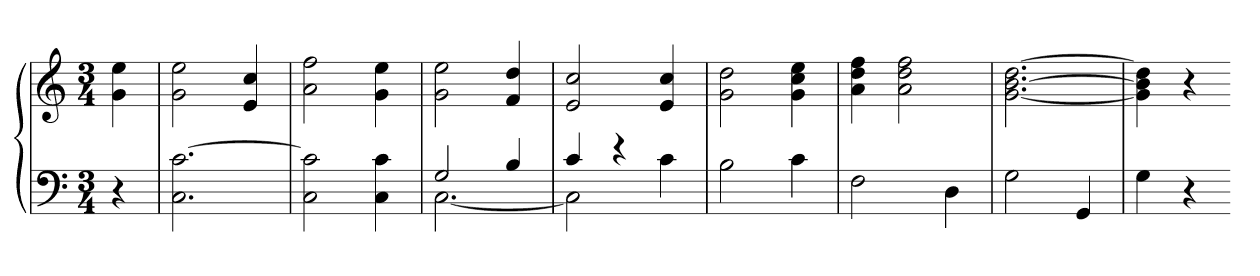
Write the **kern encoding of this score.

**kern	**kern
*part1	*part1
*staff2	*staff1
*clefF4	*clefG2
*k[]	*k[]
*M3/4	*M3/4
=	=
4r	4g 4ee
=2	=2
2.C [2.c	2g 2ee
.	4e 4cc
=3	=3
2C 2c]	2a 2ff
4C 4c	4g 4ee
=4	=4
*^	*
2G	[2.C	2g 2ee
4B	.	4f 4dd
=5	=5	=5
4c	2C]	2e 2cc
4r	.	.
4c	4ryy	4e 4cc
*v	*v	*
=6	=6
2B	2g 2dd
4c	4g 4cc 4ee
=7	=7
2F	4a 4dd 4ff
.	2a 2dd 2ff
4D	.
=8	=8
2G	[2.g [2.b [2.dd
4GG	.
=9	=9
4G	4g] 4b] 4dd]
4r	4r
=-	=-
*-	*-
